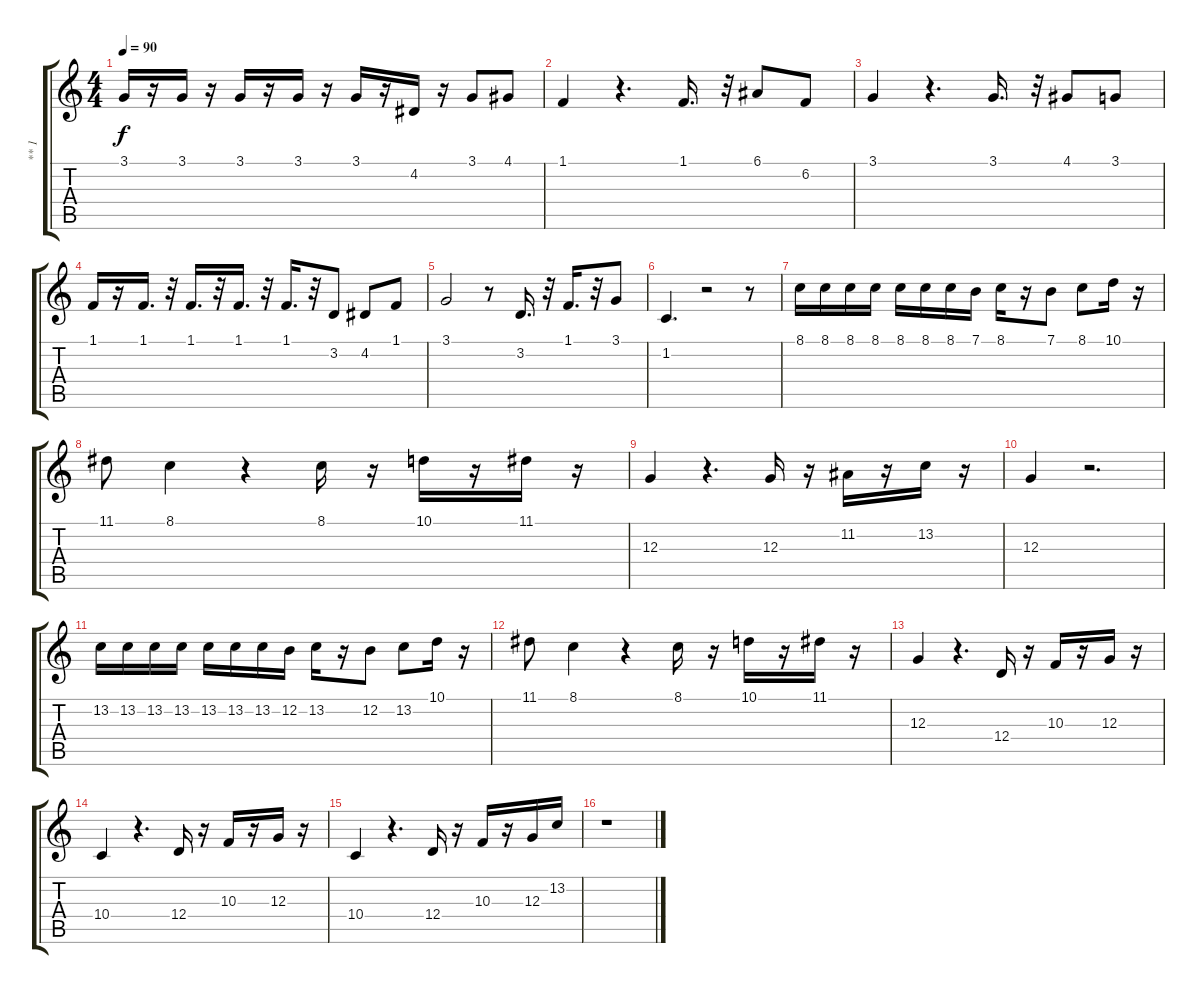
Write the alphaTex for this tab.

\track ("** 1" "** 1") {instrument rockorgan}
\staff {score tabs}
\tuning (E4 B3 G3 D3 A2 E2) {hide}
\ts (4 4)
\tempo 90
\clef g2
\ks c
3.1.16{dy f} r.16 3.1.16 r.16 3.1.16 r.16 3.1.16 r.16 3.1.16 r.16 4.2.16 r.16 3.1.8 4.1.8 |
1.1.4 r.4{d} 1.1.16{d} r.32 6.1.8 6.2.8 |
3.1.4 r.4{d} 3.1.16{d} r.32 4.1.8 3.1.8 |
1.1.16 r.16 1.1.16{d} r.32 1.1.16{d} r.32 1.1.16{d} r.32 1.1.16{d} r.32 3.2.8 4.2.8 1.1.8 |
3.1.2 r.8 3.2.16{d} r.32 1.1.16{d} r.32 3.1.8 |
1.2.4{d} r.2 r.8 |
8.1.16 8.1.16 8.1.16 8.1.16 8.1.16 8.1.16 8.1.16 7.1.16 8.1.16 r.16 7.1.8 8.1.8 10.1.16 r.16 |
11.1.8 8.1.4 r.4 8.1.16 r.16 10.1.16 r.16 11.1.16 r.16 |
12.3.4 r.4{d} 12.3.16 r.16 11.2.16 r.16 13.2.16 r.16 |
12.3.4 r.2{d} |
13.2.16 13.2.16 13.2.16 13.2.16 13.2.16 13.2.16 13.2.16 12.2.16 13.2.16 r.16 12.2.8 13.2.8 10.1.16 r.16 |
11.1.8 8.1.4 r.4 8.1.16 r.16 10.1.16 r.16 11.1.16 r.16 |
12.3.4 r.4{d} 12.4.16 r.16 10.3.16 r.16 12.3.16 r.16 |
10.4.4 r.4{d} 12.4.16 r.16 10.3.16 r.16 12.3.16 r.16 |
10.4.4 r.4{d} 12.4.16 r.16 10.3.16 r.16 12.3.16 13.2.16 |
r.1
